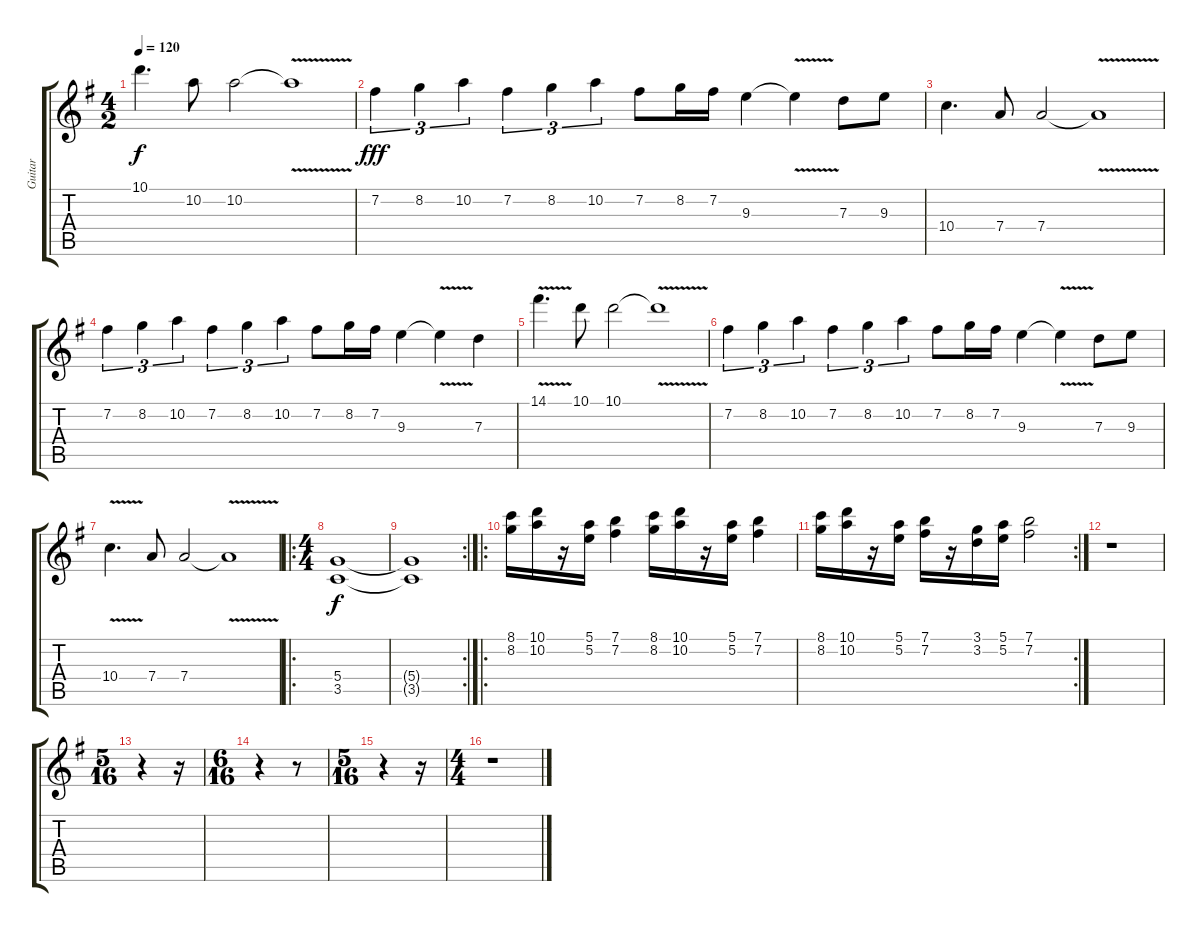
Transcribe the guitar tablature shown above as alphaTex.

\track ("Guitar" "Guitar") {instrument overdrivenguitar}
\staff {score tabs}
\tuning (E4 B3 G3 D3 A2 E2) {hide}
\ts (4 2)
\tempo 120
\clef g2
\ks g
10.1.4{d dy f} 10.2.8 10.2.2 10.2{v t}.1 |
7.2.4{tu (3 2) dy fff} 8.2.4{tu (3 2)} 10.2.4{tu (3 2)} 7.2.4{tu (3 2)} 8.2.4{tu (3 2)} 10.2.4{tu (3 2)} 7.2.8 8.2.16 7.2.16 9.3.4 9.3{v t}.4 7.3.8 9.3.8 |
10.4.4{d} 7.4.8 7.4.2 7.4{v t}.1 |
7.2.4{tu (3 2)} 8.2.4{tu (3 2)} 10.2.4{tu (3 2)} 7.2.4{tu (3 2)} 8.2.4{tu (3 2)} 10.2.4{tu (3 2)} 7.2.8 8.2.16 7.2.16 9.3.4 9.3{v t}.4 7.3.4 |
14.1{v}.4{d} 10.1.8 10.1.2 10.1{v t}.1 |
7.2.4{tu (3 2)} 8.2.4{tu (3 2)} 10.2.4{tu (3 2)} 7.2.4{tu (3 2)} 8.2.4{tu (3 2)} 10.2.4{tu (3 2)} 7.2.8 8.2.16 7.2.16 9.3.4 9.3{v t}.4 7.3.8 9.3.8 |
10.4{v}.4{d} 7.4.8 7.4.2 7.4{v t}.1 |
\ro
\ts (4 4)
(5.4 3.5).1{dy f} |
\rc 2
(5.4{t} 3.5{t}).1 |
\ro
(8.1 8.2).16 (10.1 10.2).16 r.16 (5.1 5.2).16 (7.1 7.2).4 (8.1 8.2).16 (10.1 10.2).16 r.16 (5.1 5.2).16 (7.1 7.2).4 |
\rc 2
(8.1 8.2).16 (10.1 10.2).16 r.16 (5.1 5.2).16 (7.1 7.2).16 r.16 (3.1 3.2).16 (5.1 5.2).16 (7.1 7.2).2 |
r.1 |
\ts (5 16)
r.4 r.16 |
\ts (6 16)
r.4 r.8 |
\ts (5 16)
r.4 r.16 |
\ts (4 4)
r.1
